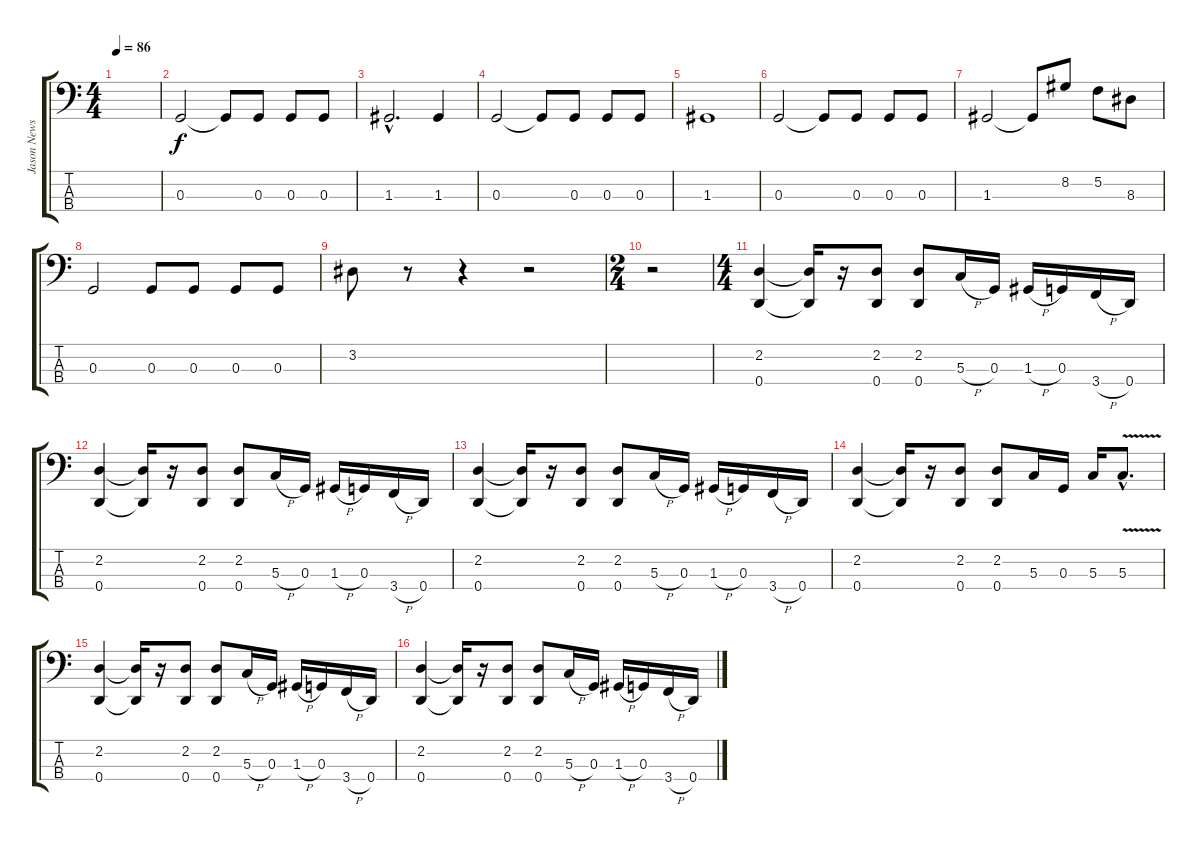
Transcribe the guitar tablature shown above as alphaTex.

\track ("Jason Newsted" "Jason News") {instrument electricbassfinger}
\staff {score tabs}
\tuning (F2 C2 G1 D1) {hide}
\ts (4 4)
\tempo 86
\clef f4
\ks c
|
0.3.2 0.3{t}.8 0.3.8 0.3.8 0.3.8 |
1.3{hac}.2{d} 1.3.4 |
0.3.2 0.3{t}.8 0.3.8 0.3.8 0.3.8 |
1.3.1 |
0.3.2 0.3{t}.8 0.3.8 0.3.8 0.3.8 |
1.3.2 1.3{t}.8 8.2.8 5.2.8 8.3.8 |
0.3.2 0.3.8 0.3.8 0.3.8 0.3.8 |
3.2.8 r.8 r.4 r.2 |
\ts (2 4)
r.2 |
\ts (4 4)
(2.2 0.4).4 (2.2{t} 0.4{t}).16 r.16 (2.2 0.4).8 (2.2 0.4).8 5.3{h}.16 0.3.16 1.3{h}.16 0.3.16 3.4{h}.16 0.4.16 |
(2.2 0.4).4 (2.2{t} 0.4{t}).16 r.16 (2.2 0.4).8 (2.2 0.4).8 5.3{h}.16 0.3.16 1.3{h}.16 0.3.16 3.4{h}.16 0.4.16 |
(2.2 0.4).4 (2.2{t} 0.4{t}).16 r.16 (2.2 0.4).8 (2.2 0.4).8 5.3{h}.16 0.3.16 1.3{h}.16 0.3.16 3.4{h}.16 0.4.16 |
(2.2 0.4).4 (2.2{t} 0.4{t}).16 r.16 (2.2 0.4).8 (2.2 0.4).8 5.3.16 0.3.16 5.3.16 5.3{v hac}.8{d} |
(2.2 0.4).4 (2.2{t} 0.4{t}).16 r.16 (2.2 0.4).8 (2.2 0.4).8 5.3{h}.16 0.3.16 1.3{h}.16 0.3.16 3.4{h}.16 0.4.16 |
(2.2 0.4).4 (2.2{t} 0.4{t}).16 r.16 (2.2 0.4).8 (2.2 0.4).8 5.3{h}.16 0.3.16 1.3{h}.16 0.3.16 3.4{h}.16 0.4.16
